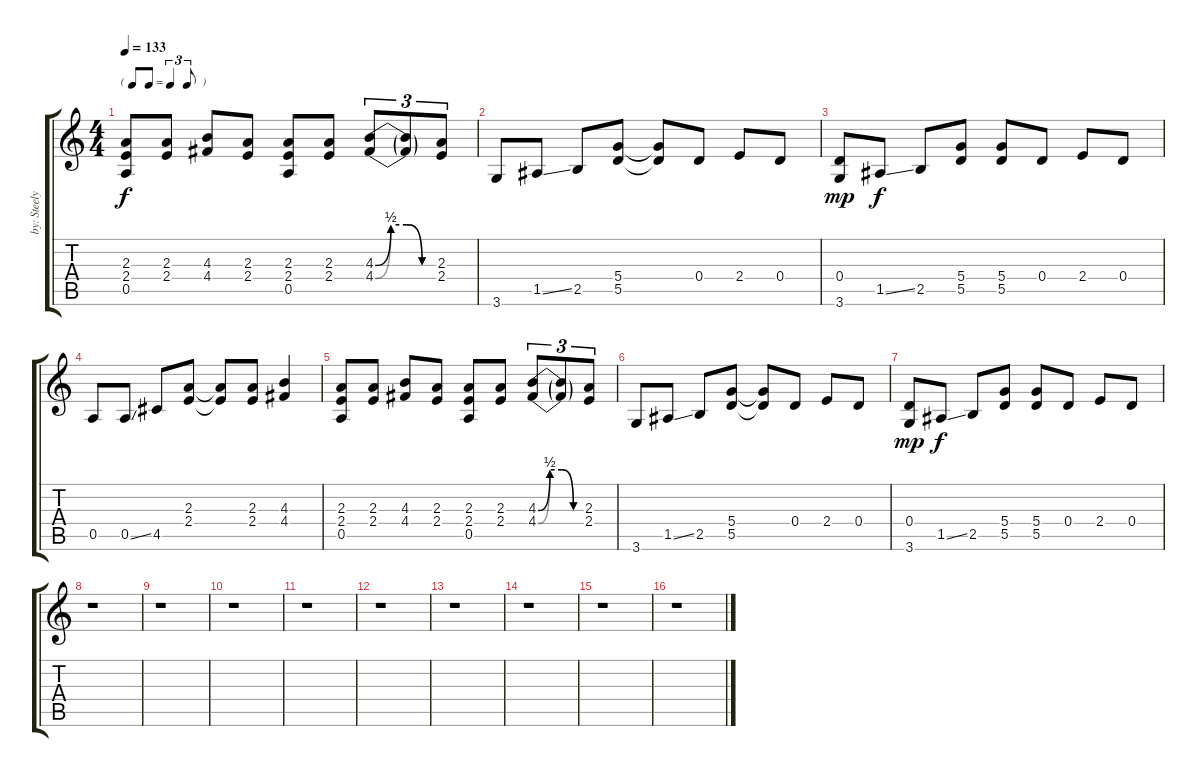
\track ("by: Steely Dan" "by: Steely") {instrument electricguitarclean}
\staff {score tabs}
\tuning (E4 B3 G3 D3 A2 E2) {hide}
\ts (4 4)
\tf triplet8th
\tempo 133
\clef g2
\ks c
(2.3 2.4 0.5).8{dy f} (2.3 2.4).8 (4.3 4.4).8 (2.3 2.4).8 (2.3 2.4 0.5).8 (2.3 2.4).8 (4.3{be (custom 0 0 15 2 30 2 45 0 60 0)} 4.4{be (custom 0 0 15 2 30 2 45 0 60 0)}).8{tu (3 2)} (4.3{t} 4.4{t}).8{tu (3 2)} (2.3 2.4).8{tu (3 2)} |
3.6.8 1.5{ss}.8 2.5.8 (5.4 5.5).8 (5.4{t} 5.5{t}).8 0.4.8 2.4.8 0.4.8 |
(0.4 3.6).8{dy mp} 1.5{ss}.8{dy f} 2.5.8 (5.4 5.5).8 (5.4 5.5).8 0.4.8 2.4.8 0.4.8 |
0.5.8 0.5{ss}.8 4.5.8 (2.3 2.4).8 (2.3{t} 2.4{t}).8 (2.3 2.4).8 (4.3 4.4).4 |
(2.3 2.4 0.5).8 (2.3 2.4).8 (4.3 4.4).8 (2.3 2.4).8 (2.3 2.4 0.5).8 (2.3 2.4).8 (4.3{be (custom 0 0 15 2 30 2 45 0 60 0)} 4.4{be (custom 0 0 15 2 30 2 45 0 60 0)}).8{tu (3 2)} (4.3{t} 4.4{t}).8{tu (3 2)} (2.3 2.4).8{tu (3 2)} |
3.6.8 1.5{ss}.8 2.5.8 (5.4 5.5).8 (5.4{t} 5.5{t}).8 0.4.8 2.4.8 0.4.8 |
(0.4 3.6).8{dy mp} 1.5{ss}.8{dy f} 2.5.8 (5.4 5.5).8 (5.4 5.5).8 0.4.8 2.4.8 0.4.8 |
r.1 |
r.1 |
r.1 |
r.1 |
r.1 |
r.1 |
r.1 |
r.1 |
r.1
